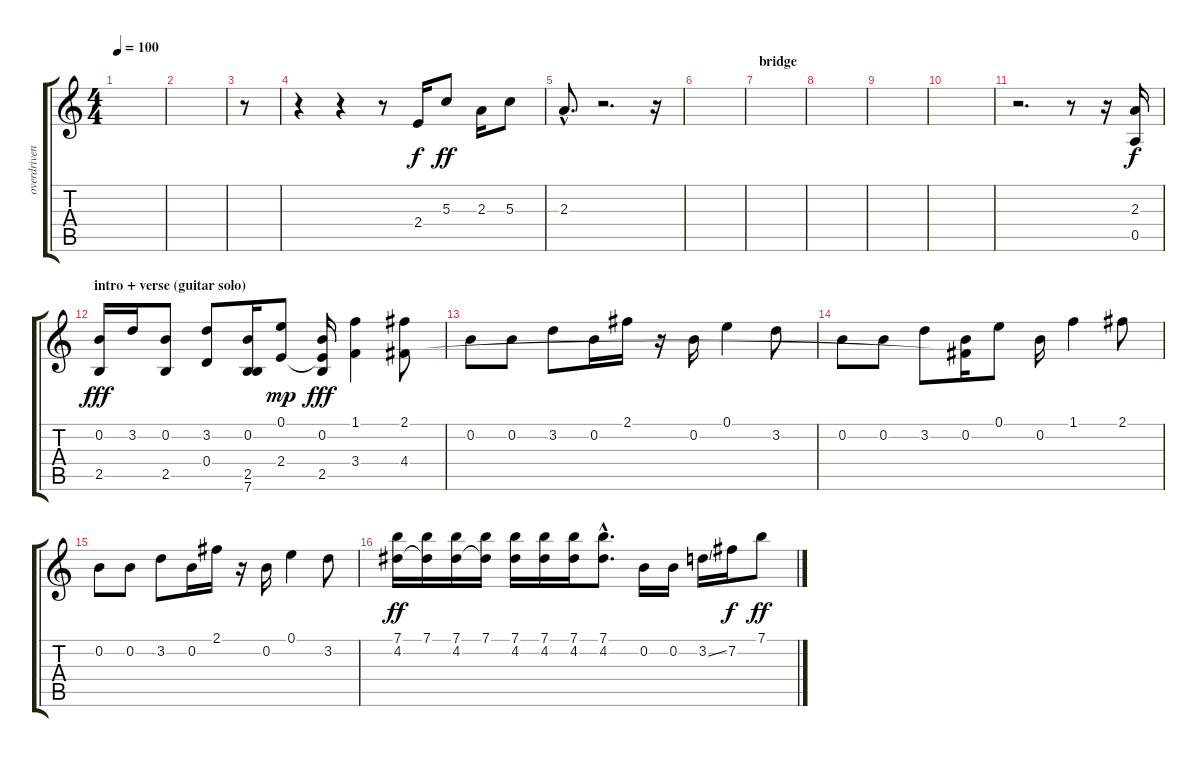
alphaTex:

\track ("overdriven guitar" "overdriven") {instrument overdrivenguitar}
\staff {score tabs}
\tuning (E4 B3 G3 D3 A2 E2) {hide}
\ts (4 4)
\tempo 100
\clef g2
\ks c
|
|
r.8 |
r.4 r.4 r.8 2.4.16 5.3.8{dy ff} 2.3.16 5.3.8 |
2.3{hac}.8{d} r.2{d} r.16 |
|
\section ("" "bridge")
|
|
|
|
r.2{d} r.8 r.16 (2.3 0.5).16{dy f} |
\section ("" "intro + verse (guitar solo)")
(0.2 2.5).16{dy fff} 3.2.16 (0.2 2.5).8 (3.2 0.4).8 (0.2 2.5 7.6).16 (0.1 2.4).8{dy mp} (0.2 2.4{t} 2.5).16{dy fff} (1.1 3.4).4 (2.1 4.4).8 |
0.2.8 0.2.8 3.2.8 0.2.16 2.1.16 r.16 0.2.16 0.1.4 3.2.8 |
0.2.8 0.2.8 3.2.8 (0.2 4.4{t}).16 0.1.8 0.2.16 1.1.4 2.1.8 |
0.2.8 0.2.8 3.2.8 0.2.16 2.1.16 r.16 0.2.16 0.1.4 3.2.8 |
(7.1 4.2).16{dy ff} (7.1 4.2{t}).16 (7.1 4.2).16 (7.1 4.2{t}).16 (7.1 4.2).16 (7.1 4.2).16 (7.1 4.2).16 (7.1{hac} 4.2{hac}).8{d} 0.2.16 0.2.16 3.2{ss}.16 7.2.16{dy f} 7.1.8{dy ff}
